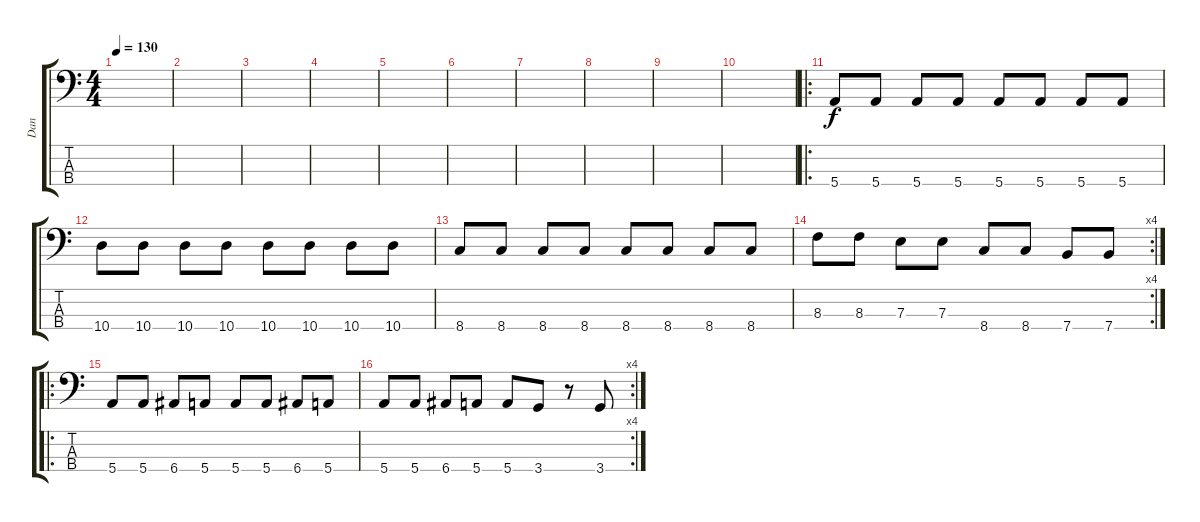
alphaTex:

\track ("Dan" "Dan") {instrument electricbassfinger}
\staff {score tabs}
\tuning (G2 D2 A1 E1) {hide}
\ts (4 4)
\tempo 130
\clef f4
\ks c
|
|
|
|
|
|
|
|
|
|
\ro
5.4.8 5.4.8 5.4.8 5.4.8 5.4.8 5.4.8 5.4.8 5.4.8 |
10.4.8 10.4.8 10.4.8 10.4.8 10.4.8 10.4.8 10.4.8 10.4.8 |
8.4.8 8.4.8 8.4.8 8.4.8 8.4.8 8.4.8 8.4.8 8.4.8 |
\rc 4
8.3.8 8.3.8 7.3.8 7.3.8 8.4.8 8.4.8 7.4.8 7.4.8 |
\ro
5.4.8 5.4.8 6.4.8 5.4.8 5.4.8 5.4.8 6.4.8 5.4.8 |
\rc 4
5.4.8 5.4.8 6.4.8 5.4.8 5.4.8 3.4.8 r.8 3.4.8
